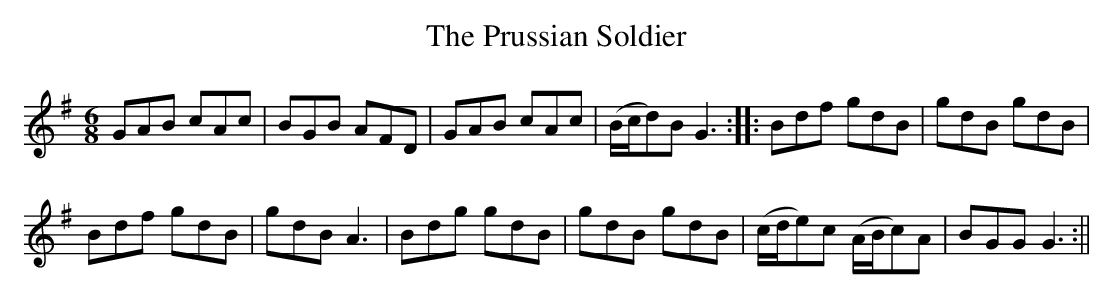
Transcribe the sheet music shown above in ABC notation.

X:1
T:Prussian Soldier, The
M:6/8
L:1/8
K:G
GAB cAc|BGB AFD|GAB cAc|(B/c/d)B G3::Bdf gdB|gdB gdB|
Bdf gdB|gdB A3|Bdg gdB|gdB gdB|(c/d/e)c (A/B/c)A|BGG G3:||
